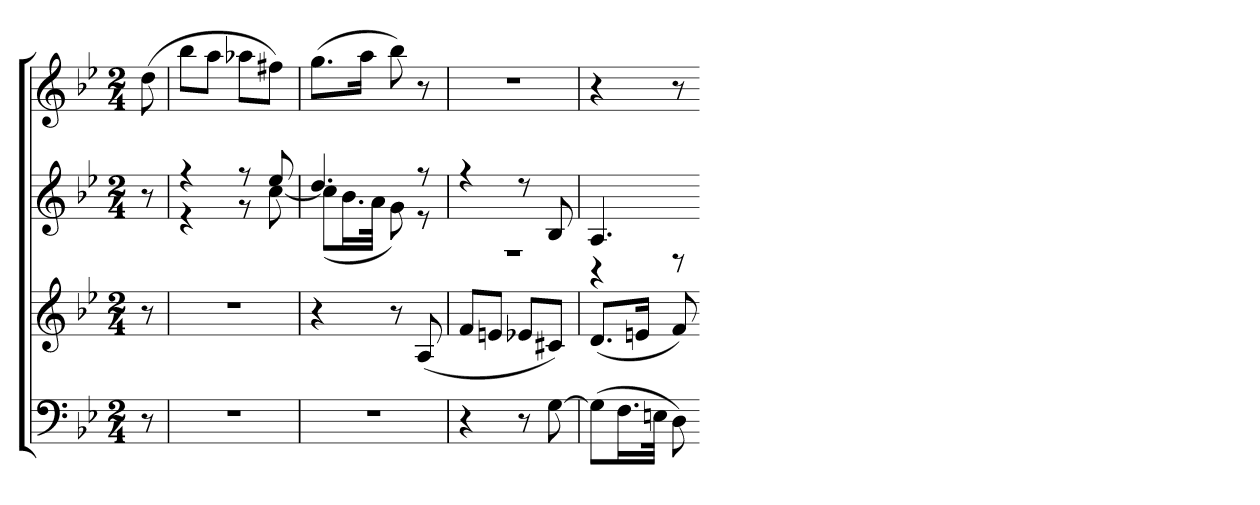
**kern	**kern	**kern	**kern
*part4	*part3	*part2	*part1
*staff4	*staff3	*staff2	*staff1
*clefF4	*clefG2	*clefG2	*clefG2
*k[b-e-]	*k[b-e-]	*k[b-e-]	*k[b-e-]
*g:	*g:	*g:	*g:
*M2/4	*M2/4	*M2/4	*M2/4
=	=	=	=
8r	8r	8r	(8dd
=	=	=	=
*	*	*^	*
2r	2r	4r	4r	8bb-L
.	.	.	.	8aaJ
.	.	8r	8r	8aa-XL
.	.	8ee-	[8cc	8ff#XJ)
=	=	=	=	=
2r	4r	4.dd	(8ccL]	(8.ggL
.	.	.	16.b-L	.
.	.	.	.	16aaJk
.	.	.	32aJJk	.
.	8r	.	8g)	8bb-)
.	(8A	8r	8r	8r
=	=	=	=	=
4r	8fL	4r	2r	2r
.	8enJ	.	.	.
8r	8e-XL	8r	.	.
[8G	8c#XJ)	8B-	.	.
=	=	=	=	=
(8GL]	(8.dL	4.A	4r	4r
16.FL	.	.	.	.
.	16enJk	.	.	.
32EnJJk	.	.	.	.
8D)	8f)	.	8r	8r
*	*	*v	*v	*
=-	=-	=-	=-
*-	*-	*-	*-
